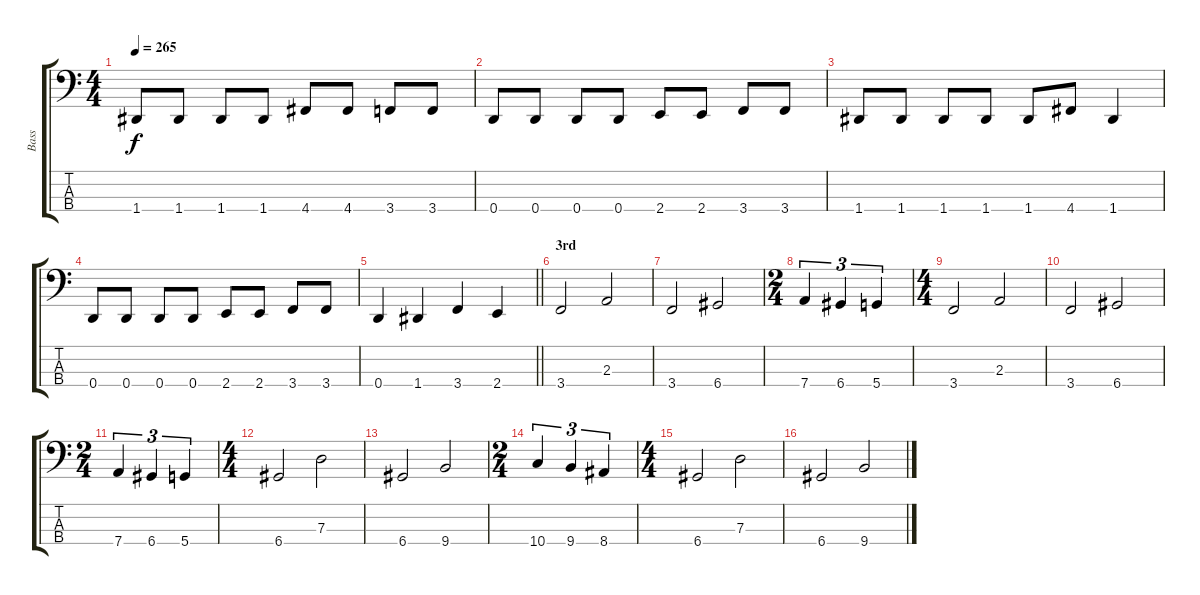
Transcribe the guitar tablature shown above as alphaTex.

\track ("Bass" "Bass") {instrument electricbassfinger}
\staff {score tabs}
\tuning (F2 C2 G1 D1) {hide}
\ts (4 4)
\tempo 265
\clef f4
\ks c
1.4.8{dy f} 1.4.8 1.4.8 1.4.8 4.4.8 4.4.8 3.4.8 3.4.8 |
0.4.8 0.4.8 0.4.8 0.4.8 2.4.8 2.4.8 3.4.8 3.4.8 |
1.4.8 1.4.8 1.4.8 1.4.8 1.4.8 4.4.8 1.4.4 |
0.4.8 0.4.8 0.4.8 0.4.8 2.4.8 2.4.8 3.4.8 3.4.8 |
\barLineRight lightlight
0.4.4 1.4.4 3.4.4 2.4.4 |
\section ("" "3rd")
3.4.2 2.3.2 |
3.4.2 6.4.2 |
\ts (2 4)
7.4.4{tu (3 2)} 6.4.4{tu (3 2)} 5.4.4{tu (3 2)} |
\ts (4 4)
3.4.2 2.3.2 |
3.4.2 6.4.2 |
\ts (2 4)
7.4.4{tu (3 2)} 6.4.4{tu (3 2)} 5.4.4{tu (3 2)} |
\ts (4 4)
6.4.2 7.3.2 |
6.4.2 9.4.2 |
\ts (2 4)
10.4.4{tu (3 2)} 9.4.4{tu (3 2)} 8.4.4{tu (3 2)} |
\ts (4 4)
6.4.2 7.3.2 |
6.4.2 9.4.2
